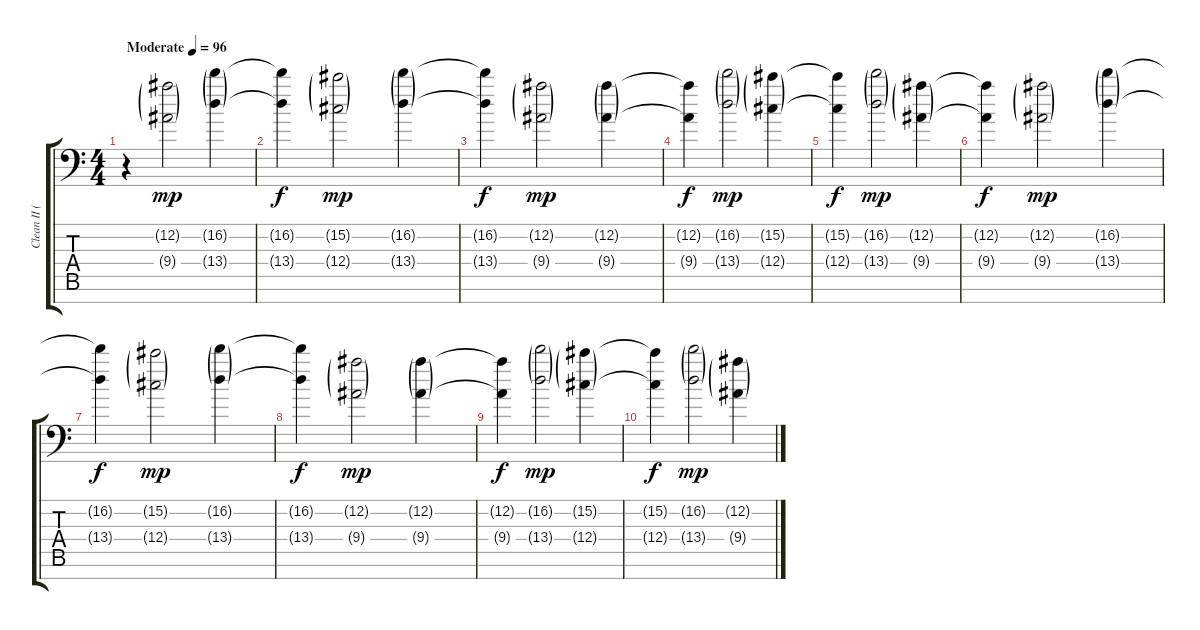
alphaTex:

\track ("Clean II (Delay)" "Clean II (") {instrument electricguitarjazz}
\staff {score tabs}
\tuning (Eb4 Bb3 Gb3 Db3 Ab2 Eb2 Ab1) {hide}
\ts (4 4)
\tempo (96 "Moderate")
\clef f4
\ks c
r.4{dy mp instrument electricguitarjazz} (12.2{g} 9.4{g}).2 (16.2{g} 13.4{g}).4 |
(16.2{t} 13.4{t}).4{dy f} (15.2{g} 12.4{g}).2{dy mp} (16.2{g} 13.4{g}).4 |
(16.2{t} 13.4{t}).4{dy f} (12.2{g} 9.4{g}).2{dy mp} (12.2{g} 9.4{g}).4 |
(12.2{t} 9.4{t}).4{dy f} (16.2{g} 13.4{g}).2{dy mp} (15.2{g} 12.4{g}).4 |
(15.2{t} 12.4{t}).4{dy f} (16.2{g} 13.4{g}).2{dy mp} (12.2{g} 9.4{g}).4 |
(12.2{t} 9.4{t}).4{dy f} (12.2{g} 9.4{g}).2{dy mp} (16.2{g} 13.4{g}).4 |
(16.2{t} 13.4{t}).4{dy f} (15.2{g} 12.4{g}).2{dy mp} (16.2{g} 13.4{g}).4 |
(16.2{t} 13.4{t}).4{dy f} (12.2{g} 9.4{g}).2{dy mp} (12.2{g} 9.4{g}).4 |
(12.2{t} 9.4{t}).4{dy f} (16.2{g} 13.4{g}).2{dy mp} (15.2{g} 12.4{g}).4 |
(15.2{t} 12.4{t}).4{dy f} (16.2{g} 13.4{g}).2{dy mp} (12.2{g} 9.4{g}).4
